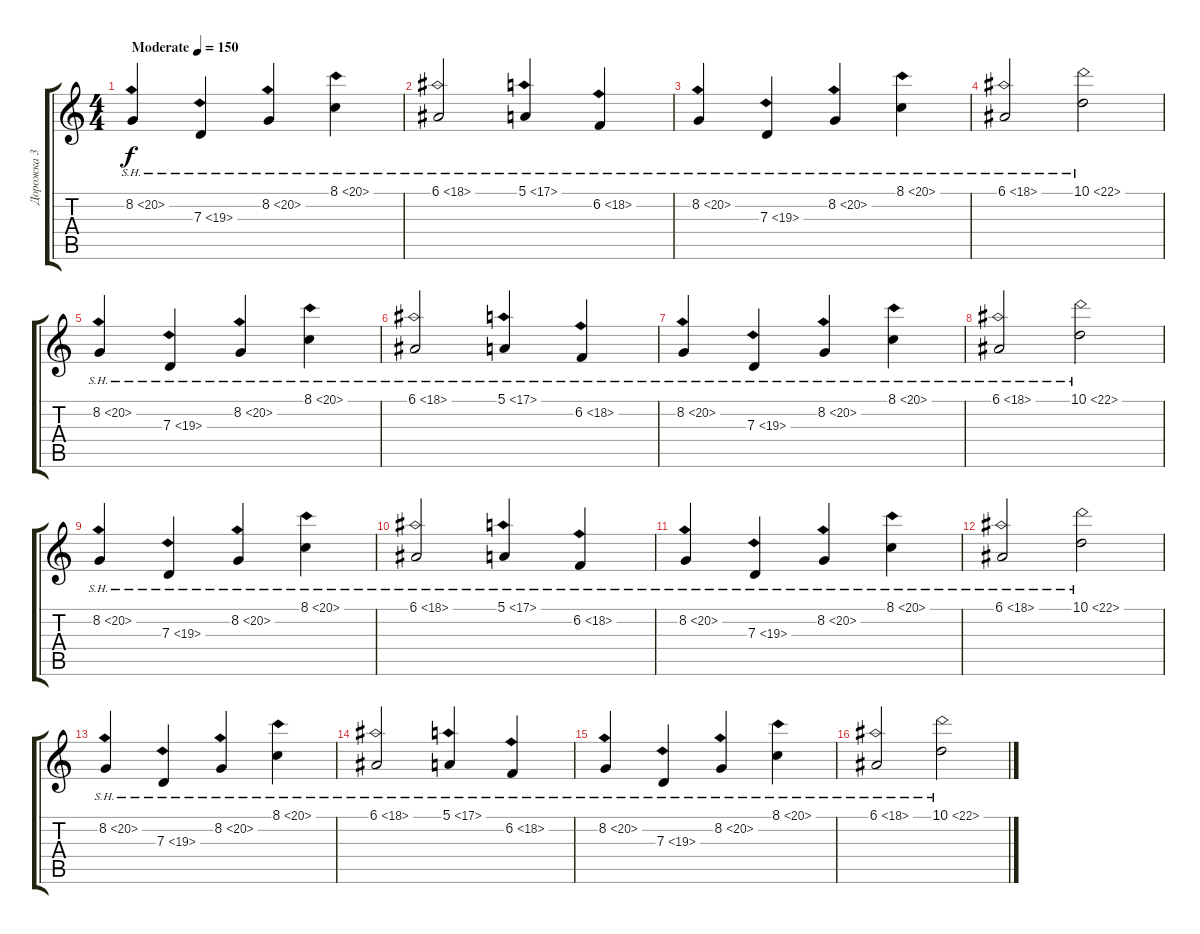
\track ("Дорожка 3" "Дорожка 3") {instrument pizzicatostrings}
\staff {score tabs}
\tuning (E4 B3 G3 D3 A2 E2) {hide}
\ts (4 4)
\tempo (150 "Moderate")
\clef g2
\ks c
8.2{sh 12}.4{dy f instrument pizzicatostrings} 7.3{sh 12}.4 8.2{sh 12}.4 8.1{sh 12}.4 |
6.1{sh 12}.2 5.1{sh 12}.4 6.2{sh 12}.4 |
8.2{sh 12}.4 7.3{sh 12}.4 8.2{sh 12}.4 8.1{sh 12}.4 |
6.1{sh 12}.2 10.1{sh 12}.2 |
8.2{sh 12}.4 7.3{sh 12}.4 8.2{sh 12}.4 8.1{sh 12}.4 |
6.1{sh 12}.2 5.1{sh 12}.4 6.2{sh 12}.4 |
8.2{sh 12}.4 7.3{sh 12}.4 8.2{sh 12}.4 8.1{sh 12}.4 |
6.1{sh 12}.2 10.1{sh 12}.2 |
8.2{sh 12}.4 7.3{sh 12}.4 8.2{sh 12}.4 8.1{sh 12}.4 |
6.1{sh 12}.2 5.1{sh 12}.4 6.2{sh 12}.4 |
8.2{sh 12}.4 7.3{sh 12}.4 8.2{sh 12}.4 8.1{sh 12}.4 |
6.1{sh 12}.2 10.1{sh 12}.2 |
8.2{sh 12}.4 7.3{sh 12}.4 8.2{sh 12}.4 8.1{sh 12}.4 |
6.1{sh 12}.2 5.1{sh 12}.4 6.2{sh 12}.4 |
8.2{sh 12}.4 7.3{sh 12}.4 8.2{sh 12}.4 8.1{sh 12}.4 |
6.1{sh 12}.2 10.1{sh 12}.2
